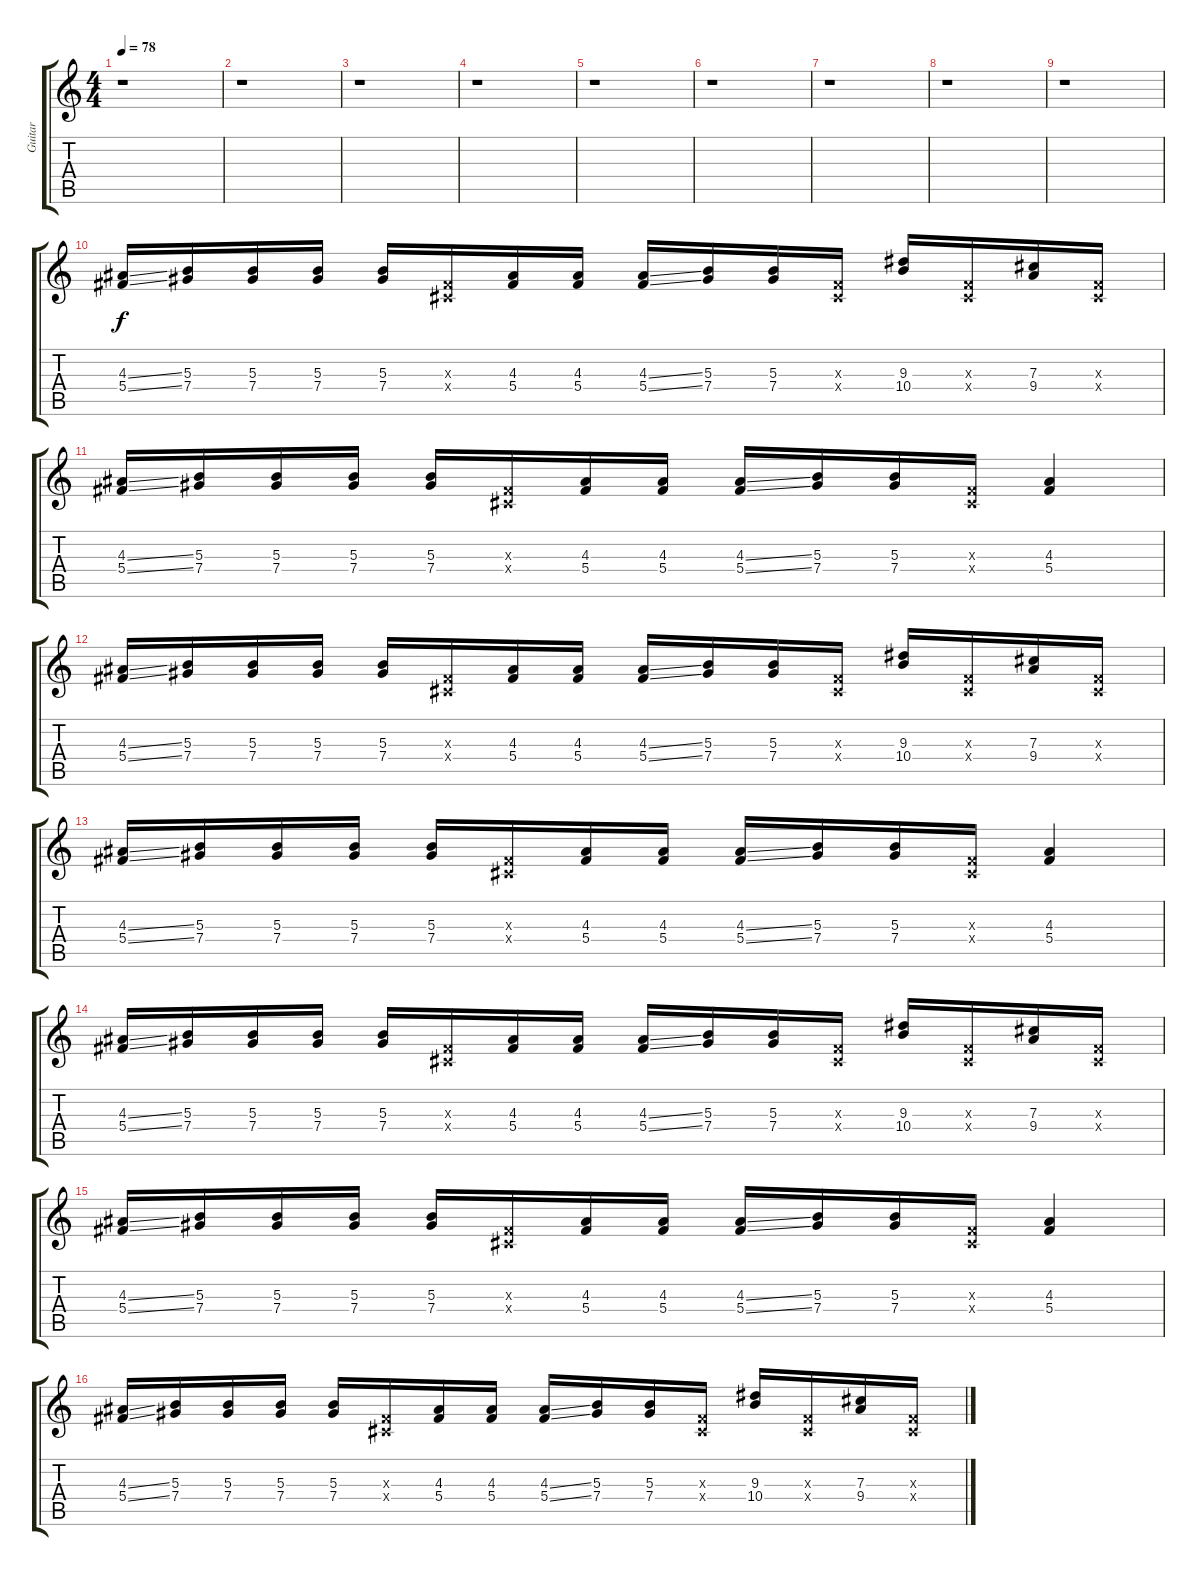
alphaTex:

\track ("Guitar" "Guitar") {instrument overdrivenguitar}
\staff {score tabs}
\tuning (Eb4 Bb3 Gb3 Db3 Ab2 Eb2) {hide}
\ts (4 4)
\tempo 78
\clef g2
\ks c
r.1{dy f} |
r.1 |
r.1 |
r.1 |
r.1 |
r.1 |
r.1 |
r.1 |
r.1 |
(4.3{ss} 5.4{ss}).16 (5.3 7.4).16 (5.3 7.4).16 (5.3 7.4).16 (5.3 7.4).16 (0.3{x} 0.4{x}).16 (4.3 5.4).16 (4.3 5.4).16 (4.3{ss} 5.4{ss}).16 (5.3 7.4).16 (5.3 7.4).16 (0.3{x} 0.4{x}).16 (9.3 10.4).16 (0.3{x} 0.4{x}).16 (7.3 9.4).16 (0.3{x} 0.4{x}).16 |
(4.3{ss} 5.4{ss}).16 (5.3 7.4).16 (5.3 7.4).16 (5.3 7.4).16 (5.3 7.4).16 (0.3{x} 0.4{x}).16 (4.3 5.4).16 (4.3 5.4).16 (4.3{ss} 5.4{ss}).16 (5.3 7.4).16 (5.3 7.4).16 (0.3{x} 0.4{x}).16 (4.3 5.4).4 |
(4.3{ss} 5.4{ss}).16 (5.3 7.4).16 (5.3 7.4).16 (5.3 7.4).16 (5.3 7.4).16 (0.3{x} 0.4{x}).16 (4.3 5.4).16 (4.3 5.4).16 (4.3{ss} 5.4{ss}).16 (5.3 7.4).16 (5.3 7.4).16 (0.3{x} 0.4{x}).16 (9.3 10.4).16 (0.3{x} 0.4{x}).16 (7.3 9.4).16 (0.3{x} 0.4{x}).16 |
(4.3{ss} 5.4{ss}).16 (5.3 7.4).16 (5.3 7.4).16 (5.3 7.4).16 (5.3 7.4).16 (0.3{x} 0.4{x}).16 (4.3 5.4).16 (4.3 5.4).16 (4.3{ss} 5.4{ss}).16 (5.3 7.4).16 (5.3 7.4).16 (0.3{x} 0.4{x}).16 (4.3 5.4).4 |
(4.3{ss} 5.4{ss}).16 (5.3 7.4).16 (5.3 7.4).16 (5.3 7.4).16 (5.3 7.4).16 (0.3{x} 0.4{x}).16 (4.3 5.4).16 (4.3 5.4).16 (4.3{ss} 5.4{ss}).16 (5.3 7.4).16 (5.3 7.4).16 (0.3{x} 0.4{x}).16 (9.3 10.4).16 (0.3{x} 0.4{x}).16 (7.3 9.4).16 (0.3{x} 0.4{x}).16 |
(4.3{ss} 5.4{ss}).16 (5.3 7.4).16 (5.3 7.4).16 (5.3 7.4).16 (5.3 7.4).16 (0.3{x} 0.4{x}).16 (4.3 5.4).16 (4.3 5.4).16 (4.3{ss} 5.4{ss}).16 (5.3 7.4).16 (5.3 7.4).16 (0.3{x} 0.4{x}).16 (4.3 5.4).4 |
(4.3{ss} 5.4{ss}).16 (5.3 7.4).16 (5.3 7.4).16 (5.3 7.4).16 (5.3 7.4).16 (0.3{x} 0.4{x}).16 (4.3 5.4).16 (4.3 5.4).16 (4.3{ss} 5.4{ss}).16 (5.3 7.4).16 (5.3 7.4).16 (0.3{x} 0.4{x}).16 (9.3 10.4).16 (0.3{x} 0.4{x}).16 (7.3 9.4).16 (0.3{x} 0.4{x}).16
